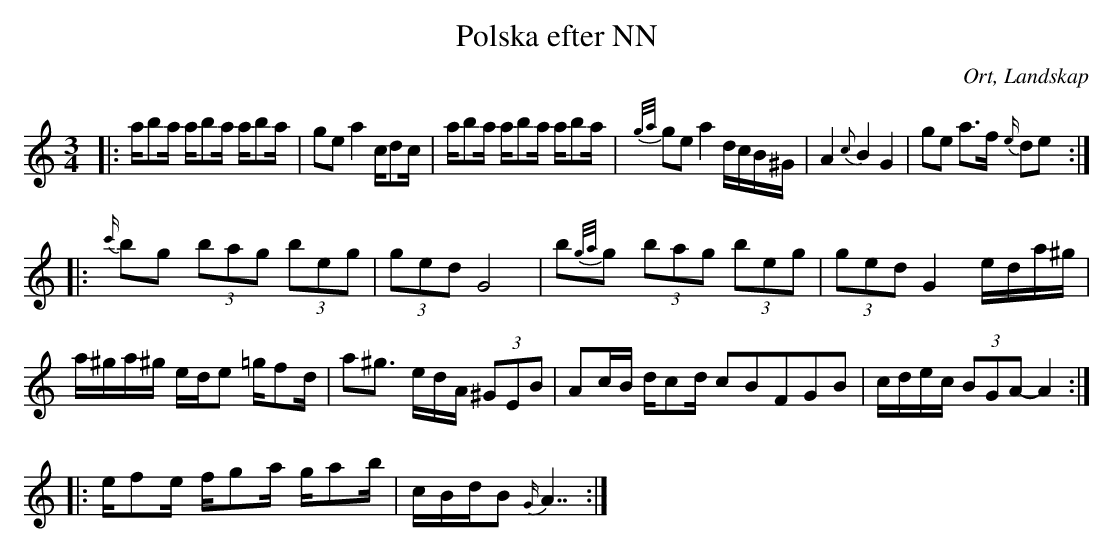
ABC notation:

X:1
T:Polska efter NN
O:Ort, Landskap
M:3/4
L:1/8
K:C
|: a/ba/ a/ba/ a/ba/|ge a2 c/dc/| a/ba/ a/ba/ a/ba/ | {g/a/}ge a2 d/c/B/^G/| A2 {c}B2 G2 | ge a>f {e/}de:|
|:{c'/}bg (3bag (3beg| (3ged G4 |b{g/a/}g (3bag (3beg| (3ged G2 e/d/a/^g/| a/^g/a/^g/ e/d/e =g/fd/ |a^g3/2 /e/d/A/ (3^GEB| Ac/B/ d/cd/ c2/5B2/5F2/5G2/5B2/5|  c/d/e/c/ (3BGA-A2 :|
|:e/fe/ f/ga/ g/ab/ | c/B/d/B {G/}A7/2:|
